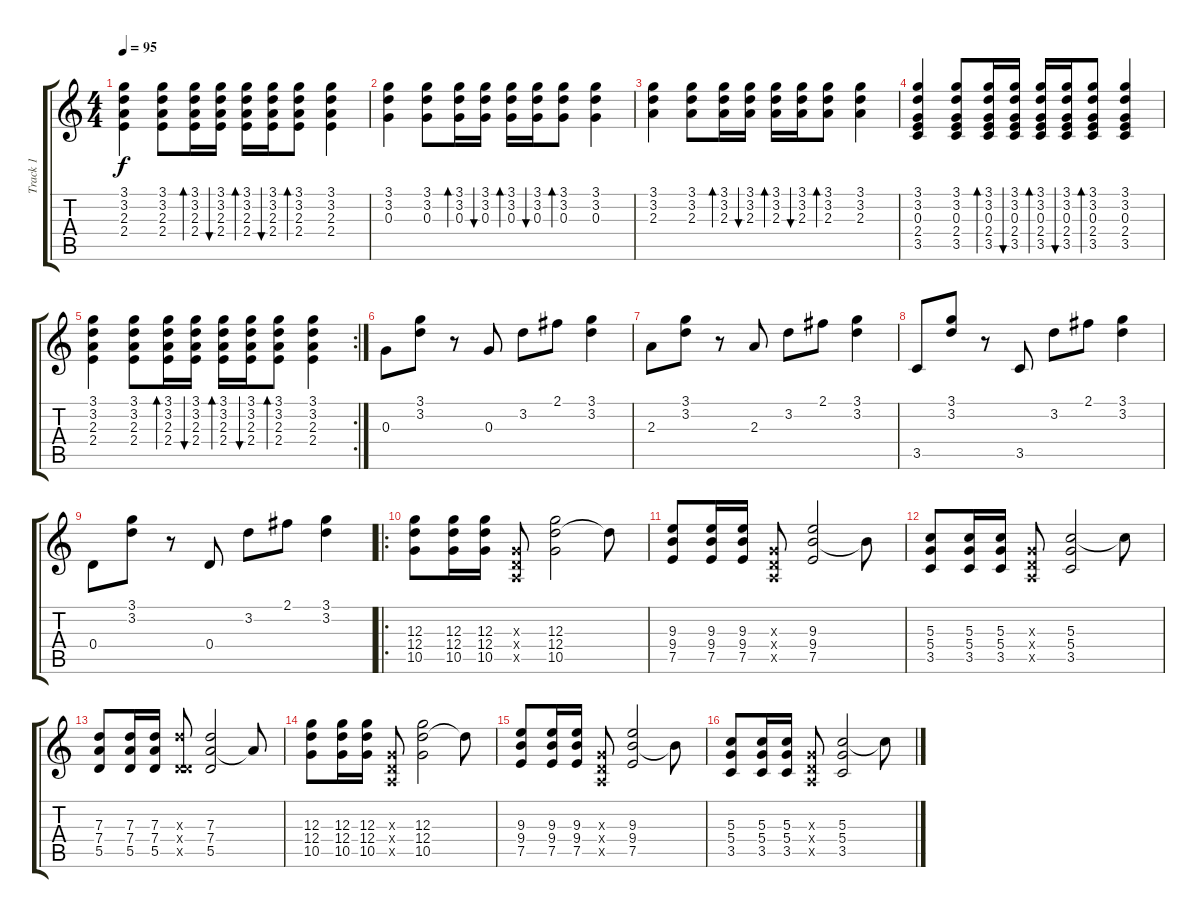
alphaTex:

\track ("Track 1" "Track 1") {instrument acousticguitarsteel}
\staff {score tabs}
\tuning (E4 B3 G3 D3 A2 E2) {hide}
\ts (4 4)
\tempo 95
\clef g2
\ks c
(3.1 3.2 2.3 2.4).4{dy f} (3.1 3.2 2.3 2.4).8 (3.1 3.2 2.3 2.4).16{bd 60} (3.1 3.2 2.3 2.4).16{bu 60} (3.1 3.2 2.3 2.4).16{bd 60} (3.1 3.2 2.3 2.4).16{bu 60} (3.1 3.2 2.3 2.4).8{bd 60} (3.1 3.2 2.3 2.4).4 |
(3.1 3.2 0.3).4 (3.1 3.2 0.3).8 (3.1 3.2 0.3).16{bd 60} (3.1 3.2 0.3).16{bu 60} (3.1 3.2 0.3).16{bd 60} (3.1 3.2 0.3).16{bu 60} (3.1 3.2 0.3).8{bd 60} (3.1 3.2 0.3).4 |
(3.1 3.2 2.3).4 (3.1 3.2 2.3).8 (3.1 3.2 2.3).16{bd 60} (3.1 3.2 2.3).16{bu 60} (3.1 3.2 2.3).16{bd 60} (3.1 3.2 2.3).16{bu 60} (3.1 3.2 2.3).8{bd 60} (3.1 3.2 2.3).4 |
(3.1 3.2 0.3 2.4 3.5).4 (3.1 3.2 0.3 2.4 3.5).8 (3.1 3.2 0.3 2.4 3.5).16{bd 60} (3.1 3.2 0.3 2.4 3.5).16{bu 60} (3.1 3.2 0.3 2.4 3.5).16{bd 60} (3.1 3.2 0.3 2.4 3.5).16{bu 60} (3.1 3.2 0.3 2.4 3.5).8{bd 60} (3.1 3.2 0.3 2.4 3.5).4 |
\rc 2
(3.1 3.2 2.3 2.4).4 (3.1 3.2 2.3 2.4).8 (3.1 3.2 2.3 2.4).16{bd 60} (3.1 3.2 2.3 2.4).16{bu 60} (3.1 3.2 2.3 2.4).16{bd 60} (3.1 3.2 2.3 2.4).16{bu 60} (3.1 3.2 2.3 2.4).8{bd 60} (3.1 3.2 2.3 2.4).4 |
0.3.8 (3.1 3.2).8 r.8 0.3.8 3.2.8 2.1.8 (3.1 3.2).4 |
2.3.8 (3.1 3.2).8 r.8 2.3.8 3.2.8 2.1.8 (3.1 3.2).4 |
3.5.8 (3.1 3.2).8 r.8 3.5.8 3.2.8 2.1.8 (3.1 3.2).4 |
0.4.8 (3.1 3.2).8 r.8 0.4.8 3.2.8 2.1.8 (3.1 3.2).4 |
\ro
(12.3 12.4 10.5).8{volume 16 instrument overdrivenguitar} (12.3 12.4 10.5).16 (12.3 12.4 10.5).16 (0.3{x} 0.4{x} 0.5{x}).8 (12.3 12.4 10.5).2 12.4{t}.8 |
(9.3 9.4 7.5).8 (9.3 9.4 7.5).16 (9.3 9.4 7.5).16 (0.3{x} 0.4{x} 0.5{x}).8 (9.3 9.4 7.5).2 9.4{t}.8 |
(5.3 5.4 3.5).8 (5.3 5.4 3.5).16 (5.3 5.4 3.5).16 (0.3{x} 0.4{x} 0.5{x}).8 (5.3 5.4 3.5).2 5.3{t}.8 |
(7.3 7.4 5.5).8 (7.3 7.4 5.5).16 (7.3 7.4 5.5).16 (7.3{x} 0.4{x} 5.5{x}).8 (7.3 7.4 5.5).2 7.4{t}.8 |
(12.3 12.4 10.5).8{volume 16 instrument overdrivenguitar} (12.3 12.4 10.5).16 (12.3 12.4 10.5).16 (0.3{x} 0.4{x} 0.5{x}).8 (12.3 12.4 10.5).2 12.4{t}.8 |
(9.3 9.4 7.5).8 (9.3 9.4 7.5).16 (9.3 9.4 7.5).16 (0.3{x} 0.4{x} 0.5{x}).8 (9.3 9.4 7.5).2 9.4{t}.8 |
(5.3 5.4 3.5).8 (5.3 5.4 3.5).16 (5.3 5.4 3.5).16 (0.3{x} 0.4{x} 0.5{x}).8 (5.3 5.4 3.5).2 5.3{t}.8
